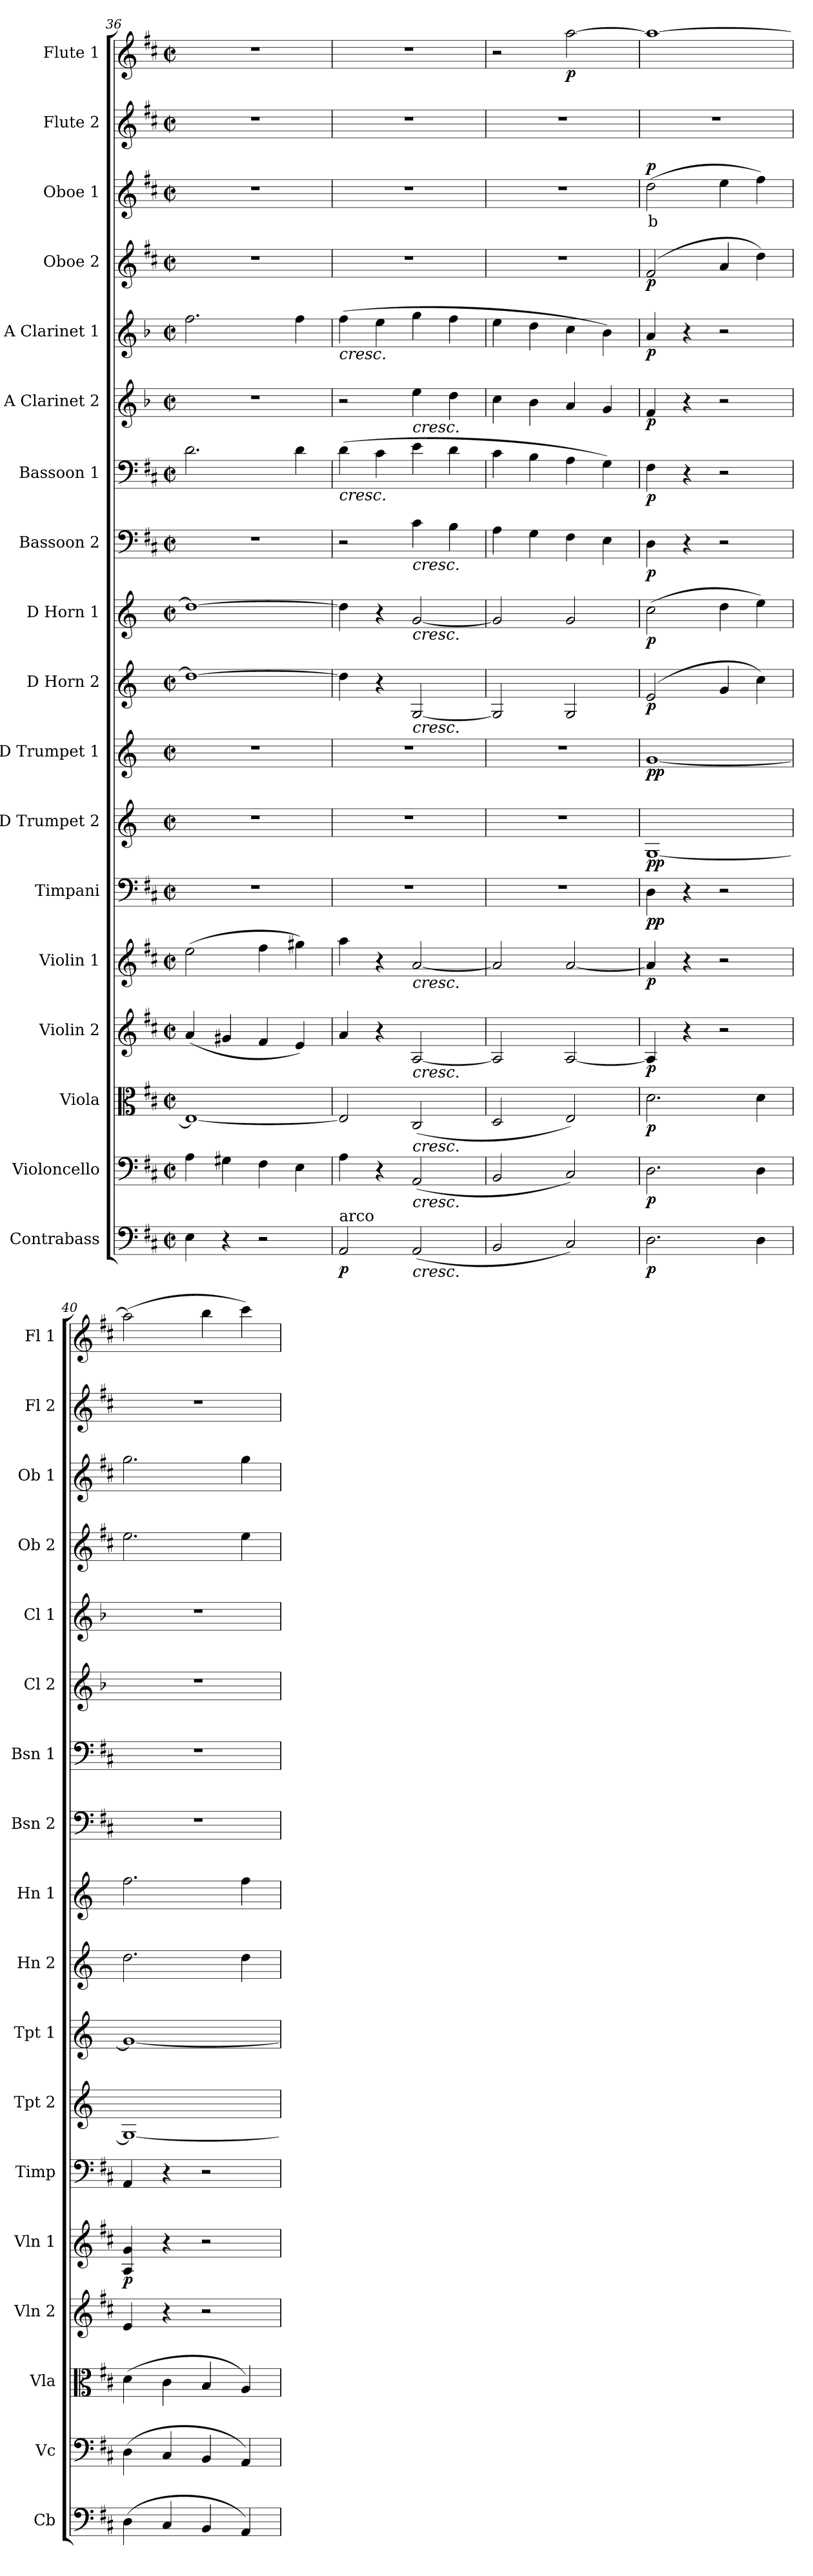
**kern	**dynam	**kern	**dynam	**kern	**dynam	**kern	**dynam	**kern	**dynam	**kern	**dynam	**kern	**dynam	**kern	**dynam	**kern	**dynam	**kern	**dynam	**kern	**dynam	**kern	**dynam	**kern	**dynam	**kern	**dynam	**kern	**dynam	**kern	**text	**dynam	**kern	**kern	**dynam
*part18	*part18	*part17	*part17	*part16	*part16	*part15	*part15	*part14	*part14	*part13	*part13	*part12	*part12	*part11	*part11	*part10	*part10	*part9	*part9	*part8	*part8	*part7	*part7	*part6	*part6	*part5	*part5	*part4	*part4	*part3	*part3	*part3	*part2	*part1	*part1
*staff18	*staff18	*staff17	*staff17	*staff16	*staff16	*staff15	*staff15	*staff14	*staff14	*staff13	*staff13	*staff12	*staff12	*staff11	*staff11	*staff10	*staff10	*staff9	*staff9	*staff8	*staff8	*staff7	*staff7	*staff6	*staff6	*staff5	*staff5	*staff4	*staff4	*staff3	*staff3	*staff3	*staff2	*staff1	*staff1
*I"Contrabass	*	*I"Violoncello	*	*I"Viola	*	*I"Violin 2	*	*I"Violin 1	*	*I"Timpani	*	*I"D Trumpet 2	*	*I"D Trumpet 1	*	*I"D Horn 2	*	*I"D Horn 1	*	*I"Bassoon 2	*	*I"Bassoon 1	*	*I"A Clarinet 2	*	*I"A Clarinet 1	*	*I"Oboe 2	*	*I"Oboe 1	*	*	*I"Flute 2	*I"Flute 1	*
*I'Cb	*	*I'Vc	*	*I'Vla	*	*I'Vln 2	*	*I'Vln 1	*	*I'Timp	*	*I'Tpt 2	*	*I'Tpt 1	*	*I'Hn 2	*	*I'Hn 1	*	*I'Bsn 2	*	*I'Bsn 1	*	*I'Cl 2	*	*I'Cl 1	*	*I'Ob 2	*	*I'Ob 1	*	*	*I'Fl 2	*I'Fl 1	*
*clefF4	*	*clefF4	*	*clefC3	*	*clefG2	*	*clefG2	*	*clefF4	*	*clefG2	*	*clefG2	*	*clefG2	*	*clefG2	*	*clefF4	*	*clefF4	*	*clefG2	*	*clefG2	*	*clefG2	*	*clefG2	*	*	*clefG2	*clefG2	*
*ITrd7c12	*	*	*	*	*	*	*	*	*	*	*	*ITrd-1c-2	*	*ITrd-1c-2	*	*ITrd6c10	*	*ITrd6c10	*	*	*	*	*	*ITrd2c3	*	*ITrd2c3	*	*	*	*	*	*	*	*	*
*k[f#c#]	*	*k[f#c#]	*	*k[f#c#]	*	*k[f#c#]	*	*k[f#c#]	*	*k[f#c#]	*	*k[f#c#]	*	*k[f#c#]	*	*k[f#c#]	*	*k[f#c#]	*	*k[f#c#]	*	*k[f#c#]	*	*k[f#c#]	*	*k[f#c#]	*	*k[f#c#]	*	*k[f#c#]	*	*	*k[f#c#]	*k[f#c#]	*
*M2/2	*	*M2/2	*	*M2/2	*	*M2/2	*	*M2/2	*	*M2/2	*	*M2/2	*	*M2/2	*	*M2/2	*	*M2/2	*	*M2/2	*	*M2/2	*	*M2/2	*	*M2/2	*	*M2/2	*	*M2/2	*	*	*M2/2	*M2/2	*
*met(c|)	*	*met(c|)	*	*met(c|)	*	*met(c|)	*	*met(c|)	*	*met(c|)	*	*met(c|)	*	*met(c|)	*	*met(c|)	*	*met(c|)	*	*met(c|)	*	*met(c|)	*	*met(c|)	*	*met(c|)	*	*met(c|)	*	*met(c|)	*	*	*met(c|)	*met(c|)	*
=36	=36	=36	=36	=36	=36	=36	=36	=36	=36	=36	=36	=36	=36	=36	=36	=36	=36	=36	=36	=36	=36	=36	=36	=36	=36	=36	=36	=36	=36	=36	=36	=36	=36	=36	=36
4EE\	.	4A\	.	1E_	.	(4a/	.	(2ee\	.	1r	.	1r	.	1r	.	1e_	.	1e_	.	1r	.	2.d\	.	1r	.	2.dd\	.	1r	.	1r	.	.	1r	1r	.
4r	.	4G#X\	.	.	.	4g#X/	.	.	.	.	.	.	.	.	.	.	.	.	.	.	.	.	.	.	.	.	.	.	.	.	.	.	.	.	.
2r	.	4F#\	.	.	.	4f#/	.	4ff#\	.	.	.	.	.	.	.	.	.	.	.	.	.	.	.	.	.	.	.	.	.	.	.	.	.	.	.
.	.	4E\	.	.	.	4e/)	.	4gg#X\)	.	.	.	.	.	.	.	.	.	.	.	.	.	4d\	.	.	.	4dd\	.	.	.	.	.	.	.	.	.
=37	=37	=37	=37	=37	=37	=37	=37	=37	=37	=37	=37	=37	=37	=37	=37	=37	=37	=37	=37	=37	=37	=37	=37	=37	=37	=37	=37	=37	=37	=37	=37	=37	=37	=37	=37
!	!	!	!	!	!	!	!	!	!	!	!	!	!	!	!	!	!	!	!	!	!	!	!	!	!	!LO:TX:b:i:t=cresc.	!	!	!	!	!	!	!	!	!
!	!	!	!	!	!	!	!	!	!	!	!	!	!	!	!	!	!	!	!	!	!	!LO:TX:b:i:t=cresc.	!	!	!	!	!	!	!	!	!	!	!	!	!
!LO:TX:a:t=arco	!	!	!	!	!	!	!	!	!	!	!	!	!	!	!	!	!	!	!	!	!	!	!	!	!	!	!	!	!	!	!	!	!	!	!
!	!LO:DY:b	!	!	!	!	!	!	!	!	!	!	!	!	!	!	!	!	!	!	!	!	!	!	!	!	!	!	!	!	!	!	!	!	!	!
2AAA/	p	4A\	.	2E/]	.	4a/	.	4aa\	.	1r	.	1r	.	1r	.	4e\]	.	4e\]	.	2r	.	(4d\	.	2r	.	(4dd\	.	1r	.	1r	.	.	1r	1r	.
.	.	4r	.	.	.	4r	.	4r	.	.	.	.	.	.	.	4r	.	4r	.	.	.	4c#\	.	.	.	4cc#\	.	.	.	.	.	.	.	.	.
!	!	!	!	!	!	!	!	!	!	!	!	!	!	!	!	!	!	!	!	!	!	!	!	!LO:TX:b:i:t=cresc.	!	!	!	!	!	!	!	!	!	!	!
!	!	!	!	!	!	!	!	!	!	!	!	!	!	!	!	!	!	!	!	!LO:TX:b:i:t=cresc.	!	!	!	!	!	!	!	!	!	!	!	!	!	!	!
!	!	!	!	!	!	!	!	!	!	!	!	!	!	!	!	!	!	!LO:TX:b:i:t=cresc.	!	!	!	!	!	!	!	!	!	!	!	!	!	!	!	!	!
!	!	!	!	!	!	!	!	!	!	!	!	!	!	!	!	!LO:TX:b:i:t=cresc.	!	!	!	!	!	!	!	!	!	!	!	!	!	!	!	!	!	!	!
!	!	!	!	!	!	!	!	!LO:TX:b:i:t=cresc.	!	!	!	!	!	!	!	!	!	!	!	!	!	!	!	!	!	!	!	!	!	!	!	!	!	!	!
!	!	!	!	!	!	!LO:TX:b:i:t=cresc.	!	!	!	!	!	!	!	!	!	!	!	!	!	!	!	!	!	!	!	!	!	!	!	!	!	!	!	!	!
!	!	!	!	!LO:TX:b:i:t=cresc.	!	!	!	!	!	!	!	!	!	!	!	!	!	!	!	!	!	!	!	!	!	!	!	!	!	!	!	!	!	!	!
!	!	!LO:TX:b:i:t=cresc.	!	!	!	!	!	!	!	!	!	!	!	!	!	!	!	!	!	!	!	!	!	!	!	!	!	!	!	!	!	!	!	!	!
!LO:TX:b:i:t=cresc.	!	!	!	!	!	!	!	!	!	!	!	!	!	!	!	!	!	!	!	!	!	!	!	!	!	!	!	!	!	!	!	!	!	!	!
(2AAA/	.	(2AA/	.	(2C#/	.	[2A/	.	[2a/	.	.	.	.	.	.	.	[2AA/	.	[2A/	.	4c#\	.	4e\	.	4cc#\	.	4ee\	.	.	.	.	.	.	.	.	.
.	.	.	.	.	.	.	.	.	.	.	.	.	.	.	.	.	.	.	.	4B\	.	4d\	.	4b\	.	4dd\	.	.	.	.	.	.	.	.	.
!!LO:PB:g=z
=38	=38	=38	=38	=38	=38	=38	=38	=38	=38	=38	=38	=38	=38	=38	=38	=38	=38	=38	=38	=38	=38	=38	=38	=38	=38	=38	=38	=38	=38	=38	=38	=38	=38	=38	=38
2BBB/	.	2BB/	.	2D/	.	2A/]	.	2a/]	.	1r	.	1r	.	1r	.	2AA/]	.	2A/]	.	4A\	.	4c#\	.	4a\	.	4cc#\	.	1r	.	1r	.	.	1r	2r	.
.	.	.	.	.	.	.	.	.	.	.	.	.	.	.	.	.	.	.	.	4G\	.	4B\	.	4g\	.	4b\	.	.	.	.	.	.	.	.	.
!	!	!	!	!	!	!	!	!	!	!	!	!	!	!	!	!	!	!	!	!	!	!	!	!	!	!	!	!	!	!	!	!	!	!	!LO:DY:b
2CC#/)	.	2C#/)	.	2E/)	.	[2A/	.	[2a/	.	.	.	.	.	.	.	2AA/	.	2A/	.	4F#\	.	4A\	.	4f#/	.	4a\	.	.	.	.	.	.	.	[2aa\	p
.	.	.	.	.	.	.	.	.	.	.	.	.	.	.	.	.	.	.	.	4E\	.	4G\)	.	4e/	.	4g\)	.	.	.	.	.	.	.	.	.
=39	=39	=39	=39	=39	=39	=39	=39	=39	=39	=39	=39	=39	=39	=39	=39	=39	=39	=39	=39	=39	=39	=39	=39	=39	=39	=39	=39	=39	=39	=39	=39	=39	=39	=39	=39
!	!LO:DY:b	!	!LO:DY:b	!	!LO:DY:b	!	!LO:DY:b	!	!LO:DY:b	!	!LO:DY:b	!	!LO:DY:b	!	!LO:DY:b	!	!LO:DY:b	!	!LO:DY:b	!	!LO:DY:b	!	!LO:DY:b	!	!LO:DY:b	!	!LO:DY:b	!	!LO:DY:b	!	!LO:LY:b:color=#FF0000	!LO:DY:b	!	!	!
2.DD\	p	2.D\	p	2.d\	p	4A/]	p	4a/]	p	4D\	pp	[1A	pp	[1a	pp	(2F#/	p	(2d\	p	4D\	p	4F#\	p	4d/	p	4f#/	p	(2f#/	p	(2dd\	b	p	1r	1aa_	.
.	.	.	.	.	.	4r	.	4r	.	4r	.	.	.	.	.	.	.	.	.	4r	.	4r	.	4r	.	4r	.	.	.	.	.	.	.	.	.
.	.	.	.	.	.	2r	.	2r	.	2r	.	.	.	.	.	4A/	.	4e\	.	2r	.	2r	.	2r	.	2r	.	4a/	.	4ee\	.	.	.	.	.
4DD\	.	4D\	.	4d\	.	.	.	.	.	.	.	.	.	.	.	4d\)	.	4f#\)	.	.	.	.	.	.	.	.	.	4dd\)	.	4ff#\)	.	.	.	.	.
=40	=40	=40	=40	=40	=40	=40	=40	=40	=40	=40	=40	=40	=40	=40	=40	=40	=40	=40	=40	=40	=40	=40	=40	=40	=40	=40	=40	=40	=40	=40	=40	=40	=40	=40	=40
!	!	!	!	!	!	!	!	!	!LO:DY:b	!	!	!	!	!	!	!	!	!	!	!	!	!	!	!	!	!	!	!	!	!	!	!	!	!	!
(4DD\	.	(4D\	.	(4d\	.	4e/	.	4A/ 4g/	p	4AA/	.	1A_	.	1a_	.	2.e\	.	2.g\	.	1r	.	1r	.	1r	.	1r	.	2.ee\	.	2.gg\	.	.	1r	(2aa\]	.
4CC#/	.	4C#/	.	4c#\	.	4r	.	4r	.	4r	.	.	.	.	.	.	.	.	.	.	.	.	.	.	.	.	.	.	.	.	.	.	.	.	.
4BBB/	.	4BB/	.	4B/	.	2r	.	2r	.	2r	.	.	.	.	.	.	.	.	.	.	.	.	.	.	.	.	.	.	.	.	.	.	.	4bb\	.
4AAA/)	.	4AA/)	.	4A/)	.	.	.	.	.	.	.	.	.	.	.	4e\	.	4g\	.	.	.	.	.	.	.	.	.	4ee\	.	4gg\	.	.	.	4ccc#\)	.
=	=	=	=	=	=	=	=	=	=	=	=	=	=	=	=	=	=	=	=	=	=	=	=	=	=	=	=	=	=	=	=	=	=	=	=
*-	*-	*-	*-	*-	*-	*-	*-	*-	*-	*-	*-	*-	*-	*-	*-	*-	*-	*-	*-	*-	*-	*-	*-	*-	*-	*-	*-	*-	*-	*-	*-	*-	*-	*-	*-
